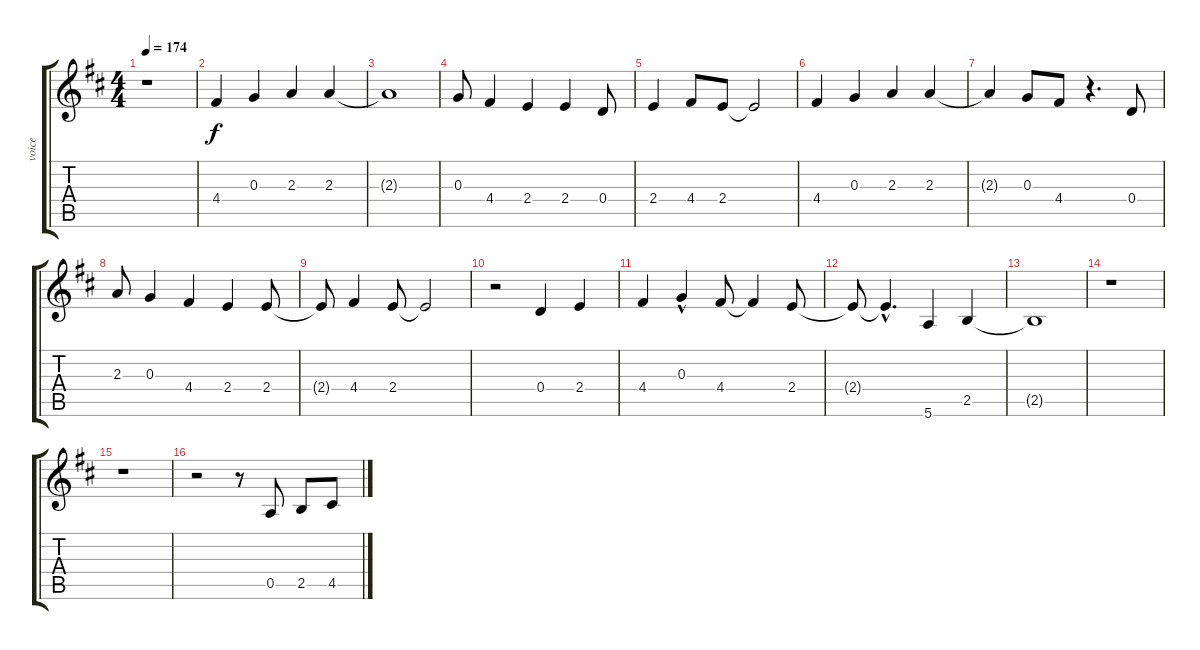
\track ("voice" "voice") {instrument acousticguitarnylon}
\staff {score tabs}
\tuning (E4 B3 G3 D3 A2 E2) {hide}
\ts (4 4)
\tempo 174
\clef g2
\ks d
r.1{dy f} |
4.4.4 0.3.4 2.3.4 2.3.4 |
2.3{t}.1 |
0.3.8 4.4.4 2.4.4 2.4.4 0.4.8 |
2.4.4 4.4.8 2.4.8 2.4{t}.2 |
4.4.4 0.3.4 2.3.4 2.3.4 |
2.3{t}.4 0.3.8 4.4.8 r.4{d} 0.4.8 |
2.3.8 0.3.4 4.4.4 2.4.4 2.4.8 |
2.4{t}.8 4.4.4 2.4.8 2.4{t}.2 |
r.2 0.4.4 2.4.4 |
4.4.4 0.3{hac}.4 4.4.8 4.4{t}.4 2.4.8 |
2.4{t}.8 2.4{hac t}.4{d} 5.6.4 2.5.4 |
2.5{t}.1 |
r.1 |
r.1 |
r.2 r.8 0.5.8 2.5.8 4.5.8
